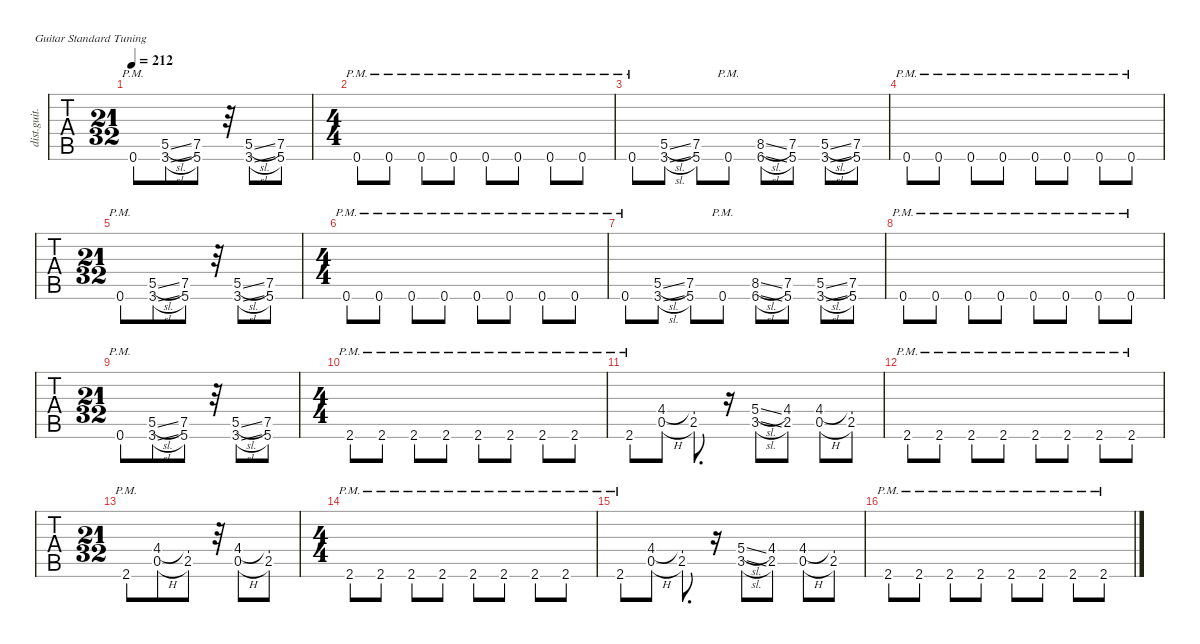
\defaultSystemsLayout 4
\hideDynamics
\bracketExtendMode nobrackets
\track ("Rhythm Guitar (Kirk)" "dist.guit.") {defaultSystemsLayout 4 multiBarRest instrument distortionguitar}
\staff {tabs}
\tuning (E4 B3 G3 D3 A2 E2)
\ts (21 32)
\beaming (8 3 2)
\tempo 212
\clef g2
\scale
0.26197
\ks c
0.6{pm}.8{dy mf} (3.6{sl} 5.5{sl}).8 (7.5 5.6).8 r.32 (3.6{sl} 5.5{sl}).8 (7.5 5.6).8 |
\ts (4 4)
\beaming (8 2 2 2 2)
\scale
0.25071 0.6{pm}.8 0.6{pm}.8 0.6{pm}.8 0.6{pm}.8 0.6{pm}.8 0.6{pm}.8 0.6{pm}.8 0.6{pm}.8 |
\scale
0.231891 0.6{pm}.8 (3.6{sl} 5.5{sl}).8 (7.5 5.6).8 0.6{pm}.8 (6.6{sl acc #} 8.5{sl}).8 (7.5 5.6).8 (3.6{sl} 5.5{sl}).8 (7.5 5.6).8 |
\scale
0.255428 0.6{pm}.8 0.6{pm}.8 0.6{pm}.8 0.6{pm}.8 0.6{pm}.8 0.6{pm}.8 0.6{pm}.8 0.6{pm}.8 |
\ts (21 32)
\beaming (8 3 2)
\scale
0.26197 0.6{pm}.8 (3.6{sl} 5.5{sl}).8 (7.5 5.6).8 r.32 (3.6{sl} 5.5{sl}).8 (7.5 5.6).8 |
\ts (4 4)
\beaming (8 2 2 2 2)
\scale
0.25071 0.6{pm}.8 0.6{pm}.8 0.6{pm}.8 0.6{pm}.8 0.6{pm}.8 0.6{pm}.8 0.6{pm}.8 0.6{pm}.8 |
\scale
0.231891 0.6{pm}.8 (3.6{sl} 5.5{sl}).8 (7.5 5.6).8 0.6{pm}.8 (6.6{sl acc #} 8.5{sl}).8 (7.5 5.6).8 (3.6{sl} 5.5{sl}).8 (7.5 5.6).8 |
\scale
0.255428 0.6{pm}.8 0.6{pm}.8 0.6{pm}.8 0.6{pm}.8 0.6{pm}.8 0.6{pm}.8 0.6{pm}.8 0.6{pm}.8 |
\ts (21 32)
\beaming (8 3 2)
\scale
0.26197 0.6{pm}.8 (3.6{sl} 5.5{sl}).8 (7.5 5.6).8 r.32 (3.6{sl} 5.5{sl}).8 (7.5 5.6).8 |
\ts (4 4)
\beaming (8 2 2 2 2)
\scale
0.25071 2.6{pm acc #}.8 2.6{pm acc #}.8 2.6{pm acc #}.8 2.6{pm acc #}.8 2.6{pm acc #}.8 2.6{pm acc #}.8 2.6{pm acc #}.8 2.6{pm acc #}.8 |
\scale
0.231891 2.6{pm acc #}.8 (4.4{acc #} 0.5{h}).8 (2.5 4.4{t acc #}).8{d} r.16 (3.5{sl} 5.4{sl}).8 (2.5 4.4{acc #}).8 (0.5{h} 4.4{acc #}).8 (2.5 4.4{t acc #}).8 |
\scale
0.255428 2.6{pm acc #}.8 2.6{pm acc #}.8 2.6{pm acc #}.8 2.6{pm acc #}.8 2.6{pm acc #}.8 2.6{pm acc #}.8 2.6{pm acc #}.8 2.6{pm acc #}.8 |
\ts (21 32)
\beaming (8 3 2)
\scale
0.26197 2.6{pm acc #}.8 (4.4{acc #} 0.5{h}).8 (2.5 4.4{t acc #}).8 r.32 (4.4{acc #} 0.5{h}).8 (2.5 4.4{t acc #}).8 |
\ts (4 4)
\beaming (8 2 2 2 2)
\scale
0.200277 2.6{pm acc #}.8 2.6{pm acc #}.8 2.6{pm acc #}.8 2.6{pm acc #}.8 2.6{pm acc #}.8 2.6{pm acc #}.8 2.6{pm acc #}.8 2.6{pm acc #}.8 |
\scale
0.185244 2.6{pm acc #}.8 (4.4{acc #} 0.5{h}).8 (2.5 4.4{t acc #}).8{d} r.16 (3.5{sl} 5.4{sl}).8 (2.5 4.4{acc #}).8 (0.5{h} 4.4{acc #}).8 (2.5 4.4{t acc #}).8 |
\scale
0.203163 2.6{pm acc #}.8 2.6{pm acc #}.8 2.6{pm acc #}.8 2.6{pm acc #}.8 2.6{pm acc #}.8 2.6{pm acc #}.8 2.6{pm acc #}.8 2.6{pm acc #}.8
